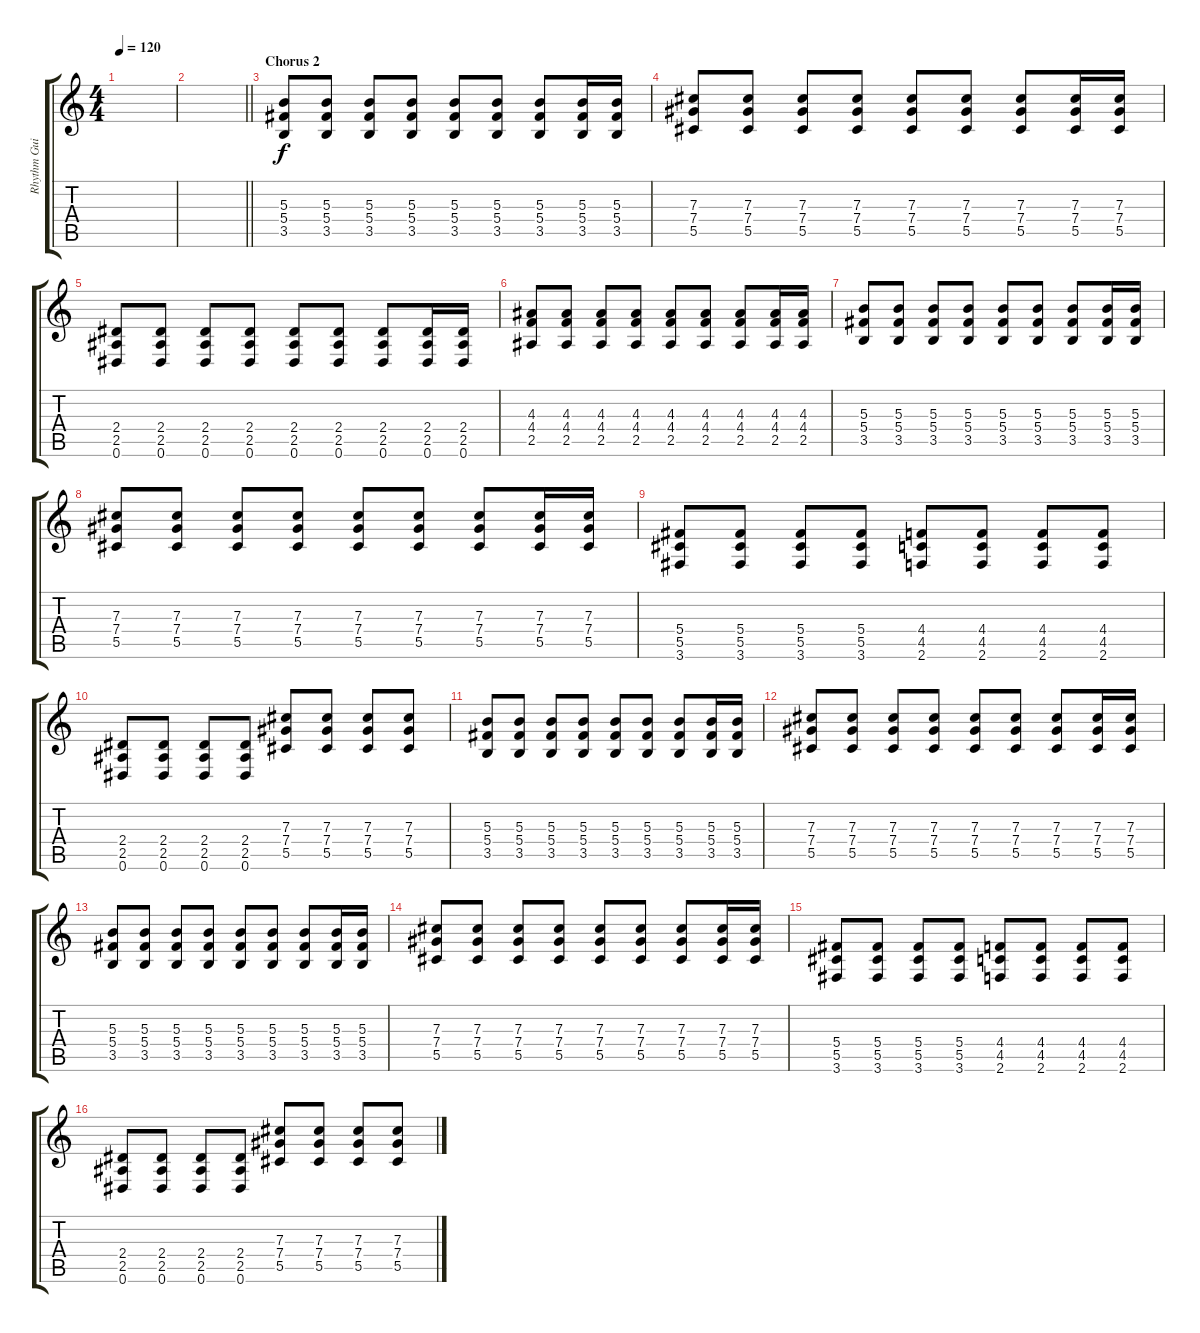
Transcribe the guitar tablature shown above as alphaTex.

\track ("Rhythm Guitar (Optional)" "Rhythm Gui") {instrument distortionguitar}
\staff {score tabs}
\tuning (Eb4 Bb3 Gb3 Db3 Ab2 Eb2) {hide}
\ts (4 4)
\tempo 120
\clef g2
\ks c
|
\barLineRight lightlight
|
\section ("" "Chorus 2")
(5.3 5.4 3.5).8 (5.3 5.4 3.5).8 (5.3 5.4 3.5).8 (5.3 5.4 3.5).8 (5.3 5.4 3.5).8 (5.3 5.4 3.5).8 (5.3 5.4 3.5).8 (5.3 5.4 3.5).16 (5.3 5.4 3.5).16 |
(7.3 7.4 5.5).8 (7.3 7.4 5.5).8 (7.3 7.4 5.5).8 (7.3 7.4 5.5).8 (7.3 7.4 5.5).8 (7.3 7.4 5.5).8 (7.3 7.4 5.5).8 (7.3 7.4 5.5).16 (7.3 7.4 5.5).16 |
(2.4 2.5 0.6).8 (2.4 2.5 0.6).8 (2.4 2.5 0.6).8 (2.4 2.5 0.6).8 (2.4 2.5 0.6).8 (2.4 2.5 0.6).8 (2.4 2.5 0.6).8 (2.4 2.5 0.6).16 (2.4 2.5 0.6).16 |
(4.3 4.4 2.5).8 (4.3 4.4 2.5).8 (4.3 4.4 2.5).8 (4.3 4.4 2.5).8 (4.3 4.4 2.5).8 (4.3 4.4 2.5).8 (4.3 4.4 2.5).8 (4.3 4.4 2.5).16 (4.3 4.4 2.5).16 |
(5.3 5.4 3.5).8 (5.3 5.4 3.5).8 (5.3 5.4 3.5).8 (5.3 5.4 3.5).8 (5.3 5.4 3.5).8 (5.3 5.4 3.5).8 (5.3 5.4 3.5).8 (5.3 5.4 3.5).16 (5.3 5.4 3.5).16 |
(7.3 7.4 5.5).8 (7.3 7.4 5.5).8 (7.3 7.4 5.5).8 (7.3 7.4 5.5).8 (7.3 7.4 5.5).8 (7.3 7.4 5.5).8 (7.3 7.4 5.5).8 (7.3 7.4 5.5).16 (7.3 7.4 5.5).16 |
(5.4 5.5 3.6).8 (5.4 5.5 3.6).8 (5.4 5.5 3.6).8 (5.4 5.5 3.6).8 (4.4 4.5 2.6).8 (4.4 4.5 2.6).8 (4.4 4.5 2.6).8 (4.4 4.5 2.6).8 |
(2.4 2.5 0.6).8 (2.4 2.5 0.6).8 (2.4 2.5 0.6).8 (2.4 2.5 0.6).8 (7.3 7.4 5.5).8 (7.3 7.4 5.5).8 (7.3 7.4 5.5).8 (7.3 7.4 5.5).8 |
(5.3 5.4 3.5).8 (5.3 5.4 3.5).8 (5.3 5.4 3.5).8 (5.3 5.4 3.5).8 (5.3 5.4 3.5).8 (5.3 5.4 3.5).8 (5.3 5.4 3.5).8 (5.3 5.4 3.5).16 (5.3 5.4 3.5).16 |
(7.3 7.4 5.5).8 (7.3 7.4 5.5).8 (7.3 7.4 5.5).8 (7.3 7.4 5.5).8 (7.3 7.4 5.5).8 (7.3 7.4 5.5).8 (7.3 7.4 5.5).8 (7.3 7.4 5.5).16 (7.3 7.4 5.5).16 |
(5.3 5.4 3.5).8 (5.3 5.4 3.5).8 (5.3 5.4 3.5).8 (5.3 5.4 3.5).8 (5.3 5.4 3.5).8 (5.3 5.4 3.5).8 (5.3 5.4 3.5).8 (5.3 5.4 3.5).16 (5.3 5.4 3.5).16 |
(7.3 7.4 5.5).8 (7.3 7.4 5.5).8 (7.3 7.4 5.5).8 (7.3 7.4 5.5).8 (7.3 7.4 5.5).8 (7.3 7.4 5.5).8 (7.3 7.4 5.5).8 (7.3 7.4 5.5).16 (7.3 7.4 5.5).16 |
(5.4 5.5 3.6).8 (5.4 5.5 3.6).8 (5.4 5.5 3.6).8 (5.4 5.5 3.6).8 (4.4 4.5 2.6).8 (4.4 4.5 2.6).8 (4.4 4.5 2.6).8 (4.4 4.5 2.6).8 |
(2.4 2.5 0.6).8 (2.4 2.5 0.6).8 (2.4 2.5 0.6).8 (2.4 2.5 0.6).8 (7.3 7.4 5.5).8 (7.3 7.4 5.5).8 (7.3 7.4 5.5).8 (7.3 7.4 5.5).8
